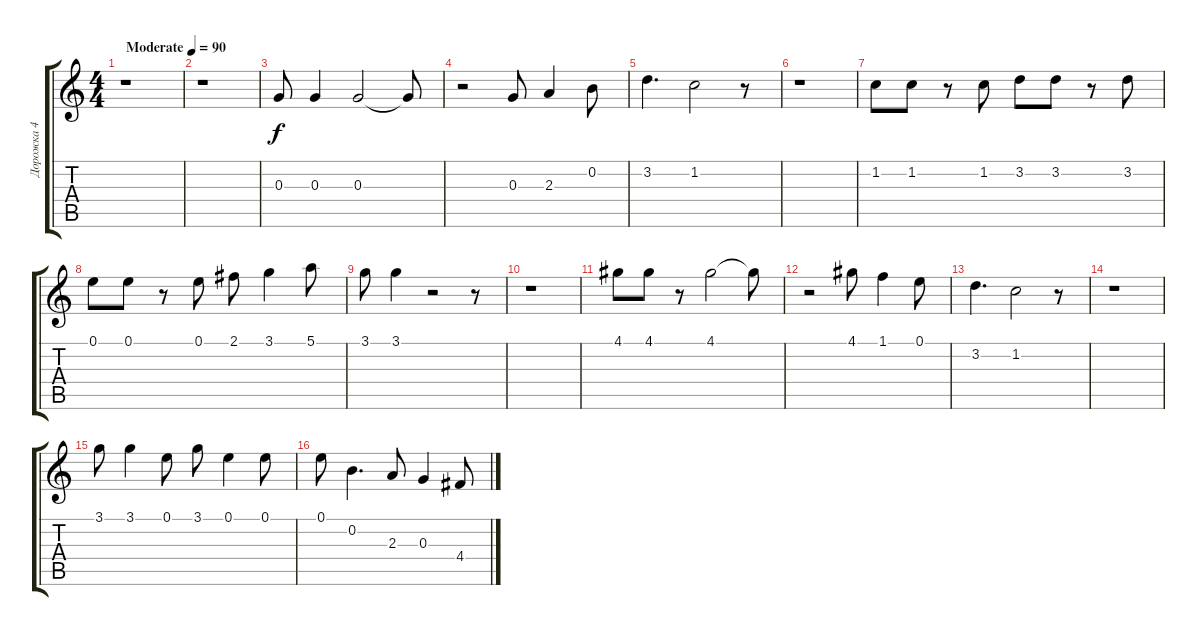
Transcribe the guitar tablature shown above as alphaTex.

\track ("Дорожка 4" "Дорожка 4") {instrument acousticguitarsteel}
\staff {score tabs}
\tuning (E4 B3 G3 D3 A2 E2) {hide}
\ts (4 4)
\tempo (90 "Moderate")
\clef g2
\ks c
r.1{dy f instrument acousticguitarsteel} |
r.1 |
0.3.8 0.3.4 0.3.2 0.3{t}.8 |
r.2 0.3.8 2.3.4 0.2.8 |
3.2.4{d} 1.2.2 r.8 |
r.1 |
1.2.8 1.2.8 r.8 1.2.8 3.2.8 3.2.8 r.8 3.2.8 |
0.1.8 0.1.8 r.8 0.1.8 2.1.8 3.1.4 5.1.8 |
3.1.8 3.1.4 r.2 r.8 |
r.1 |
4.1.8 4.1.8 r.8 4.1.2 4.1{t}.8 |
r.2 4.1.8 1.1.4 0.1.8 |
3.2.4{d} 1.2.2 r.8 |
r.1 |
3.1.8 3.1.4 0.1.8 3.1.8 0.1.4 0.1.8 |
0.1.8 0.2.4{d} 2.3.8 0.3.4 4.4.8
